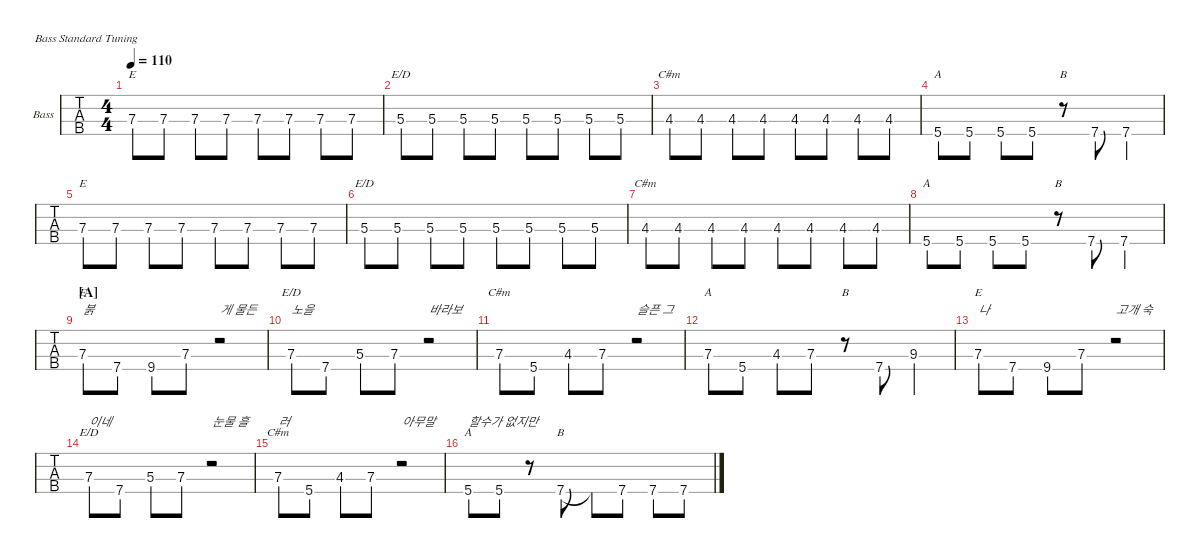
\defaultSystemsLayout 4
\hideDynamics
\bracketExtendMode nobrackets
\firstSystemTrackNameOrientation horizontal
\track ("Bass" "Bass") {defaultSystemsLayout 4 instrument electricbassfinger}
\staff {tabs}
\tuning (G2 D2 A1 E1)
\chord ("E" x x 7 x) {firstfret 7 showdiagram false showfingering false}
\chord ("E/D" x x 5 x) {showdiagram false showfingering false}
\chord ("C#m" x x 4 x) {showdiagram false showfingering false}
\chord ("A" x x x 5) {showdiagram false showfingering false}
\chord ("B" x x x x)
\chord ("E/D" x x 7 x) {firstfret 7 showdiagram false showfingering false}
\chord ("C#m" x x 7 x) {firstfret 7 showdiagram false showfingering false}
\chord ("A" x x 7 x) {firstfret 7 showdiagram false showfingering false}
\chord ("B" x x x 7) {firstfret 7 showdiagram false showfingering false}
\ts (4 4)
\tempo 110
\clef f4
\ks c
7.3.8{ch "E" dy mf} 7.3.8 7.3.8 7.3.8 7.3.8 7.3.8 7.3.8 7.3.8 |
5.3.8{ch "E/D"} 5.3.8 5.3.8 5.3.8 5.3.8 5.3.8 5.3.8 5.3.8 |
4.3{acc #}.8{ch "C#m"} 4.3{acc #}.8 4.3{acc #}.8 4.3{acc #}.8 4.3{acc #}.8 4.3{acc #}.8 4.3{acc #}.8 4.3{acc #}.8 |
5.4.8{ch "A"} 5.4.8 5.4.8 5.4.8 r.8{ch "B"} 7.4.8 7.4.4 |
7.3.8{ch "E"} 7.3.8 7.3.8 7.3.8 7.3.8 7.3.8 7.3.8 7.3.8 |
5.3.8{ch "E/D"} 5.3.8 5.3.8 5.3.8 5.3.8 5.3.8 5.3.8 5.3.8 |
4.3{acc #}.8{ch "C#m"} 4.3{acc #}.8 4.3{acc #}.8 4.3{acc #}.8 4.3{acc #}.8 4.3{acc #}.8 4.3{acc #}.8 4.3{acc #}.8 |
5.4.8{ch "A"} 5.4.8 5.4.8 5.4.8 r.8{ch "B"} 7.4.8 7.4.4 |
\section ("A" "")
7.3.8{ch "E" txt "붉"} 7.4.8 9.4{acc #}.8 7.3.8 r.2{txt "게 물든"} |
7.3.8{ch "E/D" txt "노을"} 7.4.8 5.3.8 7.3.8 r.2{txt "바라보"} |
7.3.8{ch "C#m"} 5.4.8 4.3{acc #}.8 7.3.8 r.2{txt "슬픈 그"} |
7.3.8{ch "A"} 5.4.8 4.3{acc #}.8 7.3.8 r.8{ch "B"} 7.4.8 9.3{acc #}.4 |
7.3.8{ch "E" txt "나"} 7.4.8 9.4{acc #}.8 7.3.8 r.2{txt "고개 숙"} |
7.3.8{ch "E/D" txt "이네"} 7.4.8 5.3.8 7.3.8 r.2{txt "눈물 흘"} |
7.3.8{ch "C#m" txt "러"} 5.4.8 4.3{acc #}.8 7.3.8 r.2{txt "아무말"} |
5.4.8{ch "A" txt "할수가 없지만"} 5.4.8 r.8 7.4.8{ch "B"} 7.4{t}.8 7.4.8 7.4.8 7.4.8
